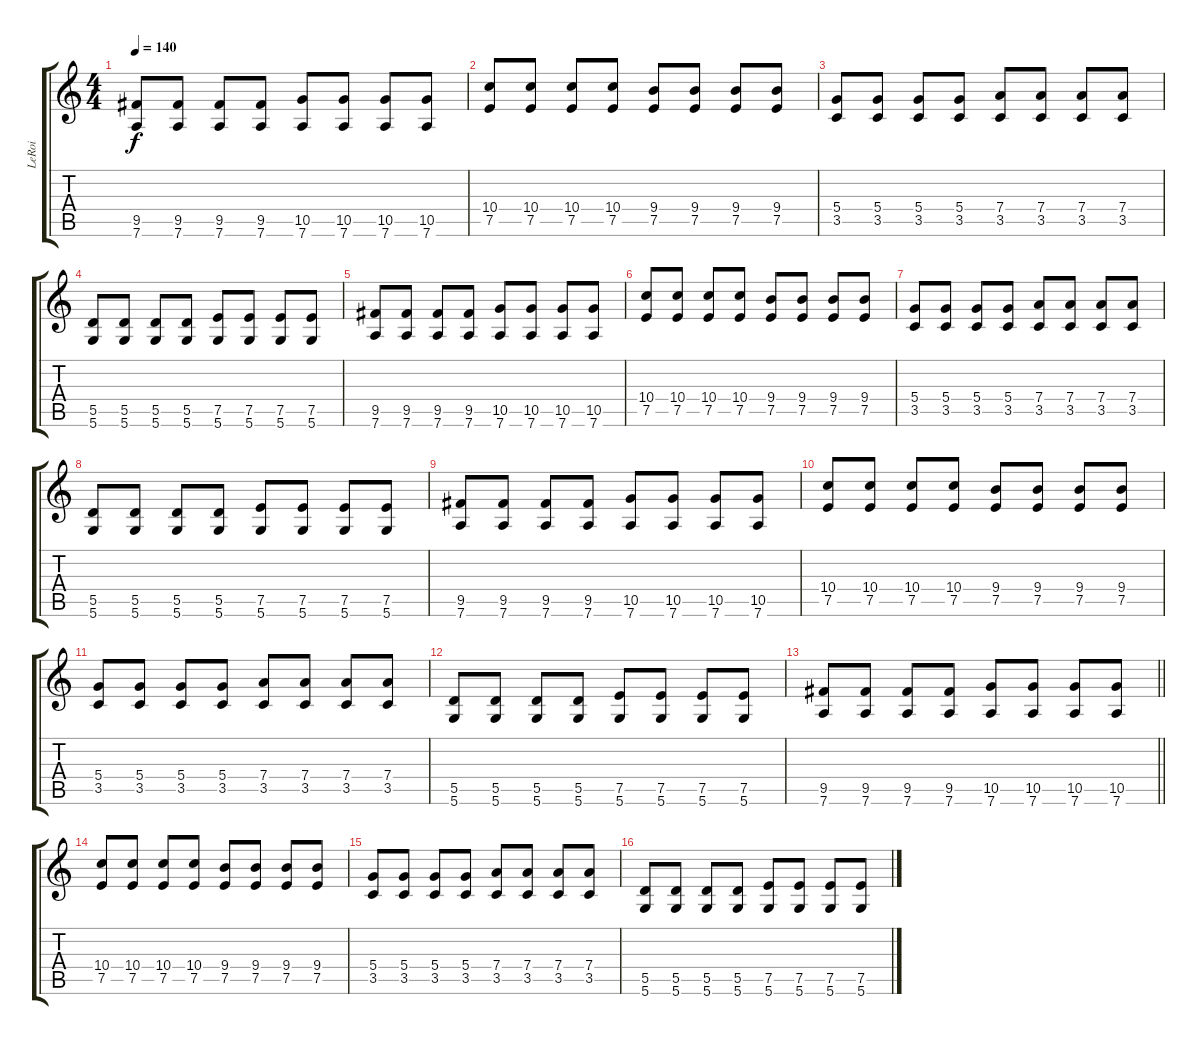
\track ("LeRoi" "LeRoi") {instrument distortionguitar}
\staff {score tabs}
\tuning (E4 B3 G3 D3 A2 D2) {hide}
\ts (4 4)
\tempo 140
\clef g2
\ks c
(9.5 7.6).8{dy f} (9.5 7.6).8 (9.5 7.6).8 (9.5 7.6).8 (10.5 7.6).8 (10.5 7.6).8 (10.5 7.6).8 (10.5 7.6).8 |
(10.4 7.5).8 (10.4 7.5).8 (10.4 7.5).8 (10.4 7.5).8 (9.4 7.5).8 (9.4 7.5).8 (9.4 7.5).8 (9.4 7.5).8 |
(5.4 3.5).8 (5.4 3.5).8 (5.4 3.5).8 (5.4 3.5).8 (7.4 3.5).8 (7.4 3.5).8 (7.4 3.5).8 (7.4 3.5).8 |
(5.5 5.6).8 (5.5 5.6).8 (5.5 5.6).8 (5.5 5.6).8 (7.5 5.6).8 (7.5 5.6).8 (7.5 5.6).8 (7.5 5.6).8 |
(9.5 7.6).8 (9.5 7.6).8 (9.5 7.6).8 (9.5 7.6).8 (10.5 7.6).8 (10.5 7.6).8 (10.5 7.6).8 (10.5 7.6).8 |
(10.4 7.5).8 (10.4 7.5).8 (10.4 7.5).8 (10.4 7.5).8 (9.4 7.5).8 (9.4 7.5).8 (9.4 7.5).8 (9.4 7.5).8 |
(5.4 3.5).8 (5.4 3.5).8 (5.4 3.5).8 (5.4 3.5).8 (7.4 3.5).8 (7.4 3.5).8 (7.4 3.5).8 (7.4 3.5).8 |
(5.5 5.6).8 (5.5 5.6).8 (5.5 5.6).8 (5.5 5.6).8 (7.5 5.6).8 (7.5 5.6).8 (7.5 5.6).8 (7.5 5.6).8 |
(9.5 7.6).8 (9.5 7.6).8 (9.5 7.6).8 (9.5 7.6).8 (10.5 7.6).8 (10.5 7.6).8 (10.5 7.6).8 (10.5 7.6).8 |
(10.4 7.5).8 (10.4 7.5).8 (10.4 7.5).8 (10.4 7.5).8 (9.4 7.5).8 (9.4 7.5).8 (9.4 7.5).8 (9.4 7.5).8 |
(5.4 3.5).8 (5.4 3.5).8 (5.4 3.5).8 (5.4 3.5).8 (7.4 3.5).8 (7.4 3.5).8 (7.4 3.5).8 (7.4 3.5).8 |
(5.5 5.6).8 (5.5 5.6).8 (5.5 5.6).8 (5.5 5.6).8 (7.5 5.6).8 (7.5 5.6).8 (7.5 5.6).8 (7.5 5.6).8 |
\barLineRight lightlight
(9.5 7.6).8 (9.5 7.6).8 (9.5 7.6).8 (9.5 7.6).8 (10.5 7.6).8 (10.5 7.6).8 (10.5 7.6).8 (10.5 7.6).8 |
(10.4 7.5).8 (10.4 7.5).8 (10.4 7.5).8 (10.4 7.5).8 (9.4 7.5).8 (9.4 7.5).8 (9.4 7.5).8 (9.4 7.5).8 |
(5.4 3.5).8 (5.4 3.5).8 (5.4 3.5).8 (5.4 3.5).8 (7.4 3.5).8 (7.4 3.5).8 (7.4 3.5).8 (7.4 3.5).8 |
(5.5 5.6).8 (5.5 5.6).8 (5.5 5.6).8 (5.5 5.6).8 (7.5 5.6).8 (7.5 5.6).8 (7.5 5.6).8 (7.5 5.6).8
